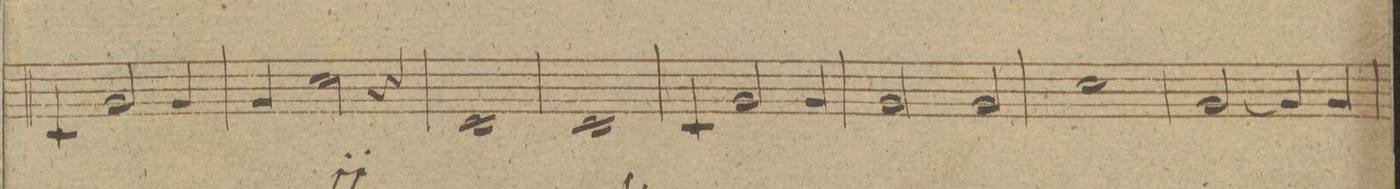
**kern	**dynam
*I"Clarino 1mo in E.	*
*clefG2	*
*k[f#c#g#d#]	*
*met(c)	*
*M4/4	*
4e/	.
2b/	.
4b/	.
=18	=18
4b/	.
2ee\	.
4r	.
=19	=19
1e/	.
=20	=20
1e/	.
=21	=21
4e/	.
2b/	.
4b/	.
=22	=22
2b/	.
2b/	.
=23	=23
1ee\	.
=24	=24
[2b/	.
4b/]	.
4b/	.
=25	=25
*-	*-
